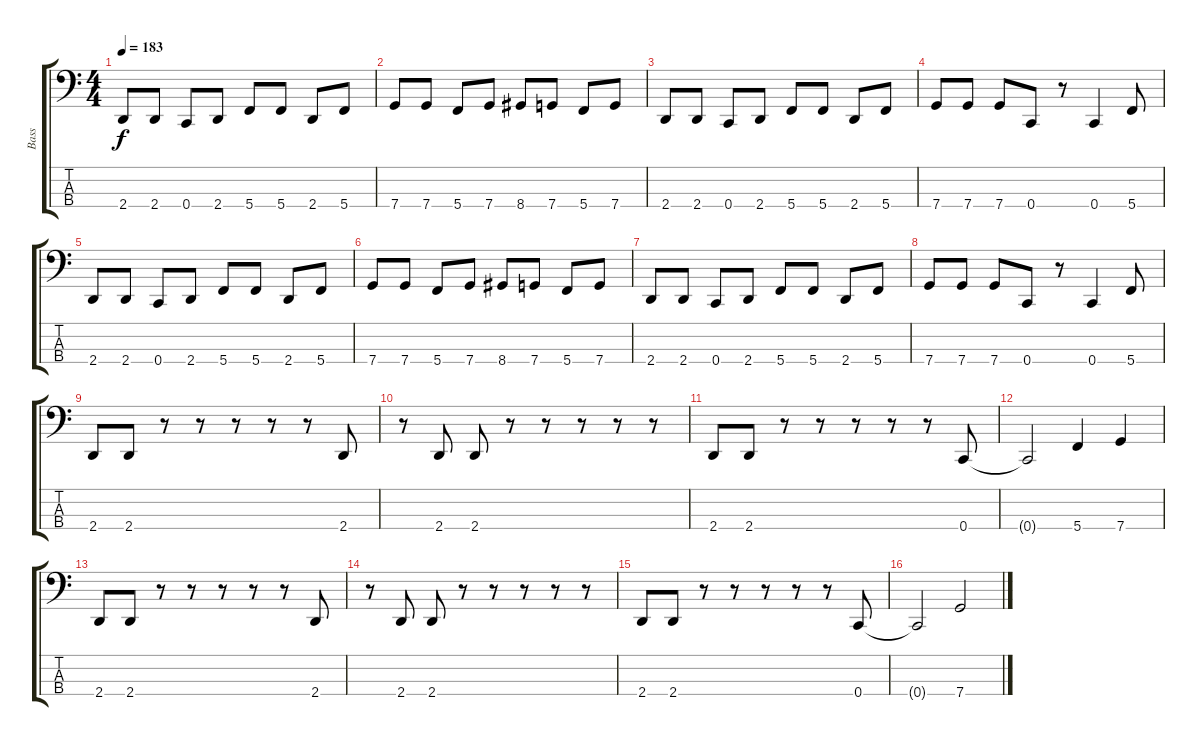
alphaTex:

\track ("Bass" "Bass") {instrument electricbassfinger}
\staff {score tabs}
\tuning (Eb2 Bb1 F1 C1) {hide}
\ts (4 4)
\tempo 183
\clef f4
\ks c
2.4.8{dy f instrument electricbassfinger} 2.4.8 0.4.8 2.4.8 5.4.8 5.4.8 2.4.8 5.4.8 |
7.4.8 7.4.8 5.4.8 7.4.8 8.4.8 7.4.8 5.4.8 7.4.8 |
2.4.8 2.4.8 0.4.8 2.4.8 5.4.8 5.4.8 2.4.8 5.4.8 |
7.4.8 7.4.8 7.4.8 0.4.8 r.8 0.4.4 5.4.8 |
2.4.8 2.4.8 0.4.8 2.4.8 5.4.8 5.4.8 2.4.8 5.4.8 |
7.4.8 7.4.8 5.4.8 7.4.8 8.4.8 7.4.8 5.4.8 7.4.8 |
2.4.8 2.4.8 0.4.8 2.4.8 5.4.8 5.4.8 2.4.8 5.4.8 |
7.4.8 7.4.8 7.4.8 0.4.8 r.8 0.4.4 5.4.8 |
2.4.8 2.4.8 r.8 r.8 r.8 r.8 r.8 2.4.8 |
r.8 2.4.8 2.4.8 r.8 r.8 r.8 r.8 r.8 |
2.4.8 2.4.8 r.8 r.8 r.8 r.8 r.8 0.4.8 |
0.4{t}.2 5.4.4 7.4.4 |
2.4.8 2.4.8 r.8 r.8 r.8 r.8 r.8 2.4.8 |
r.8 2.4.8 2.4.8 r.8 r.8 r.8 r.8 r.8 |
2.4.8 2.4.8 r.8 r.8 r.8 r.8 r.8 0.4.8 |
0.4{t}.2 7.4.2
